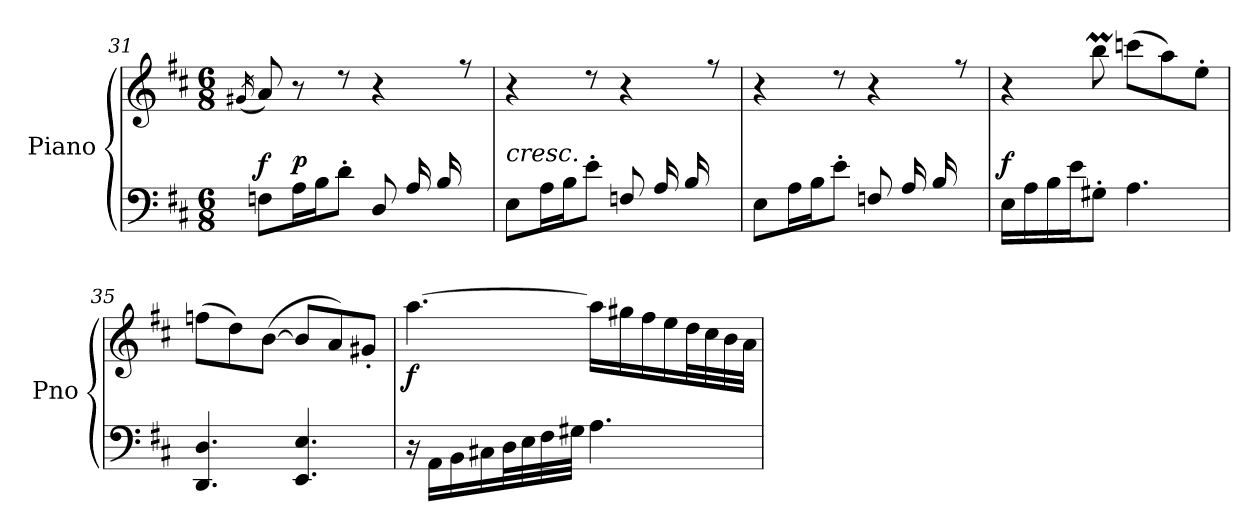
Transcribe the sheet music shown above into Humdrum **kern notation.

**kern	**kern	**dynam
*part1	*part1	*part1
*staff2	*staff1	*staff1/2
*I"Piano	*	*
*I'Pno	*	*
!!LO:PB:g=z
*clefF4	*clefG2	*
*k[f#c#]	*k[f#c#]	*
*M6/8	*M6/8	*
=31	=31	=31
.	(<16qg#X/	.
*	*^	*
!	!	!	!LO:DY:a=2
8Fn\L	8a/)	8ryy	f
!	!	!	!LO:DY:a=2
*	*v	*v	*
16A\L	8r	p
16B\J	.	.
8d'\J	8rdd	.
(<8D/L	4r	.
16A/L	.	.
16B/J	.	.
*	*^	*
8ryy	8r	8d\' 8b\'J)	.
=32	=32	=32	=32
!	!LO:TX:b:i:t=cresc.	!	!
8E\L	4r	8ryy	.
*	*v	*v	*
16A\L	.	.
16B\J	.	.
8e'\J	8rdd	.
(<8Fn/L	4r	.
16A/L	.	.
16B/J	.	.
*	*^	*
8ryy	8r	8d\' 8b\'J)	.
=33	=33	=33	=33
8E\L	4r	8ryy	.
*	*v	*v	*
16A\L	.	.
16B\J	.	.
8e'\J	8rdd	.
(<8Fn/L	4r	.
16A/L	.	.
16B/J	.	.
*	*^	*
8ryy	8r	8d\' 8b\'J)	.
=34	=34	=34	=34
!	!	!	!LO:DY:a=2
*	*v	*v	*
16E\LL	4r	f
16A\	.	.
16B\	.	.
16e\J	.	.
8G#X'\J	8bbM\	.
4.A\	(>8cccn\L	.
.	8aa\)	.
.	8ee'\J	.
!!LO:LB:g=z
=35	=35	=35
4.DD/ 4.D/	(>8ffn\L	.
.	8dd\)	.
.	(>[8b\J	.
4.EE/ 4.E/	8b/L]	.
.	8a/)	.
.	8g#X'/J	.
=36	=36	=36
*	*MM150	*
!	!	!LO:DY:b
16r	[4.aa\	f
16AA\LL	.	.
16BB\	.	.
16C#X\	.	.
32D\L	.	.
32E\	.	.
32F#\	.	.
32G#X\JJJ	.	.
4.A\	16aa\LL]	.
.	16gg#X\	.
.	16ff#\	.
.	16ee\	.
.	32dd\L	.
.	32cc#\	.
.	32b\	.
.	32a\JJJ	.
=	=	=
*-	*-	*-
